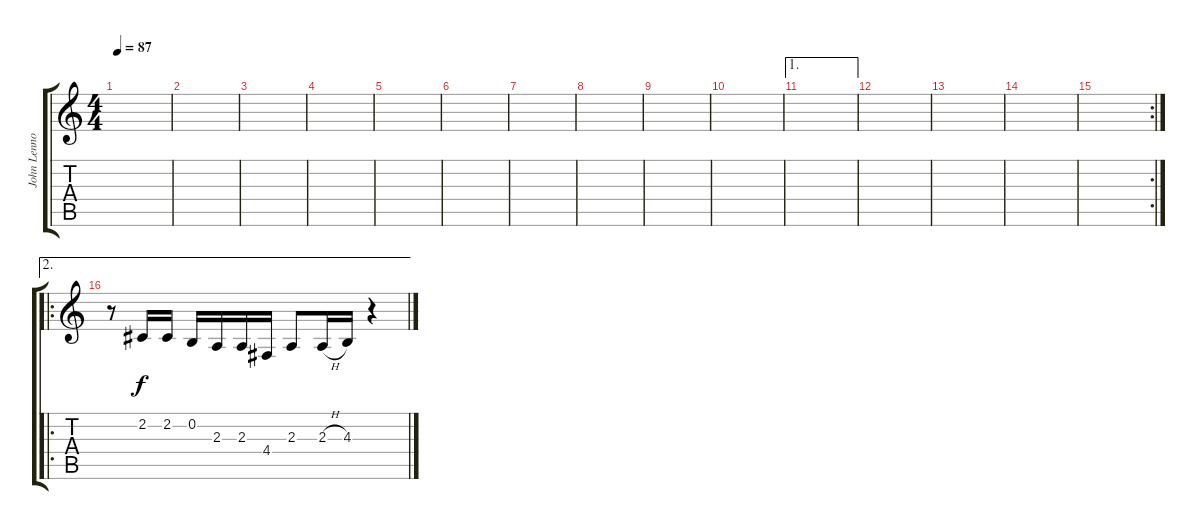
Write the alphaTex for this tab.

\track ("John Lennon (vox)" "John Lenno") {instrument sopranosax}
\staff {score tabs}
\tuning (E4 B3 G3 D3 A2 E2) {hide}
\ts (4 4)
\tempo 87
\clef g2
\ks c
|
|
|
|
|
|
|
|
|
|
\ae 1
|
|
|
|
\rc 2
|
\ae 2
\ro
r.8 2.2.16 2.2.16 0.2.16 2.3.16 2.3.16 4.4.16 2.3.8 2.3{h}.16 4.3.16 r.4
